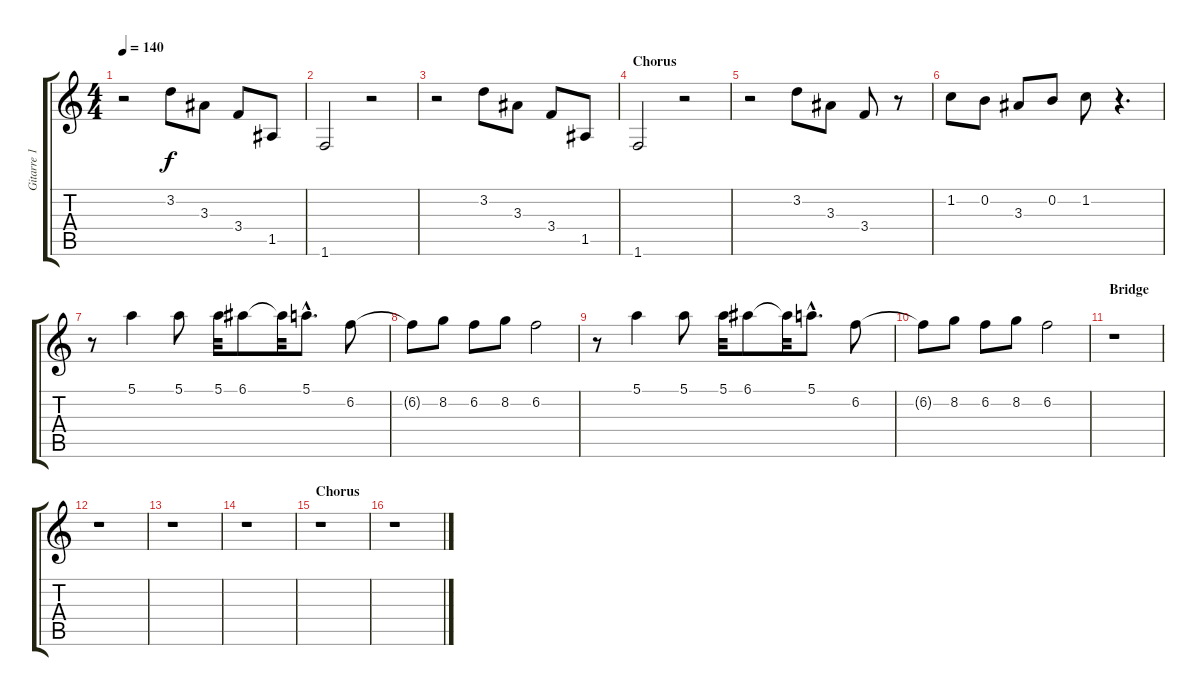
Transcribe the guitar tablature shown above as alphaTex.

\track ("Gitarre 1 - Farin Urlaub" "Gitarre 1 ") {instrument distortionguitar}
\staff {score tabs}
\tuning (E4 B3 G3 D3 A2 E2) {hide}
\ts (4 4)
\tempo 140
\clef g2
\ks c
r.2{dy f} 3.2.8 3.3.8 3.4.8 1.5.8 |
1.6.2 r.2 |
r.2 3.2.8 3.3.8 3.4.8 1.5.8 |
\section ("" "Chorus")
1.6.2 r.2 |
r.2 3.2.8 3.3.8 3.4.8 r.8 |
1.2.8 0.2.8 3.3.8 0.2.8 1.2.8 r.4{d} |
r.8 5.1.4 5.1.8 5.1.32 6.1.8 6.1{t}.32 5.1{hac}.8{d} 6.2.8 |
6.2{t}.8 8.2.8 6.2.8 8.2.8 6.2.2 |
r.8 5.1.4 5.1.8 5.1.32 6.1.8 6.1{t}.32 5.1{hac}.8{d} 6.2.8 |
6.2{t}.8 8.2.8 6.2.8 8.2.8 6.2.2 |
\section ("" "Bridge")
r.1 |
r.1 |
r.1 |
r.1 |
\section ("" "Chorus")
r.1 |
r.1
